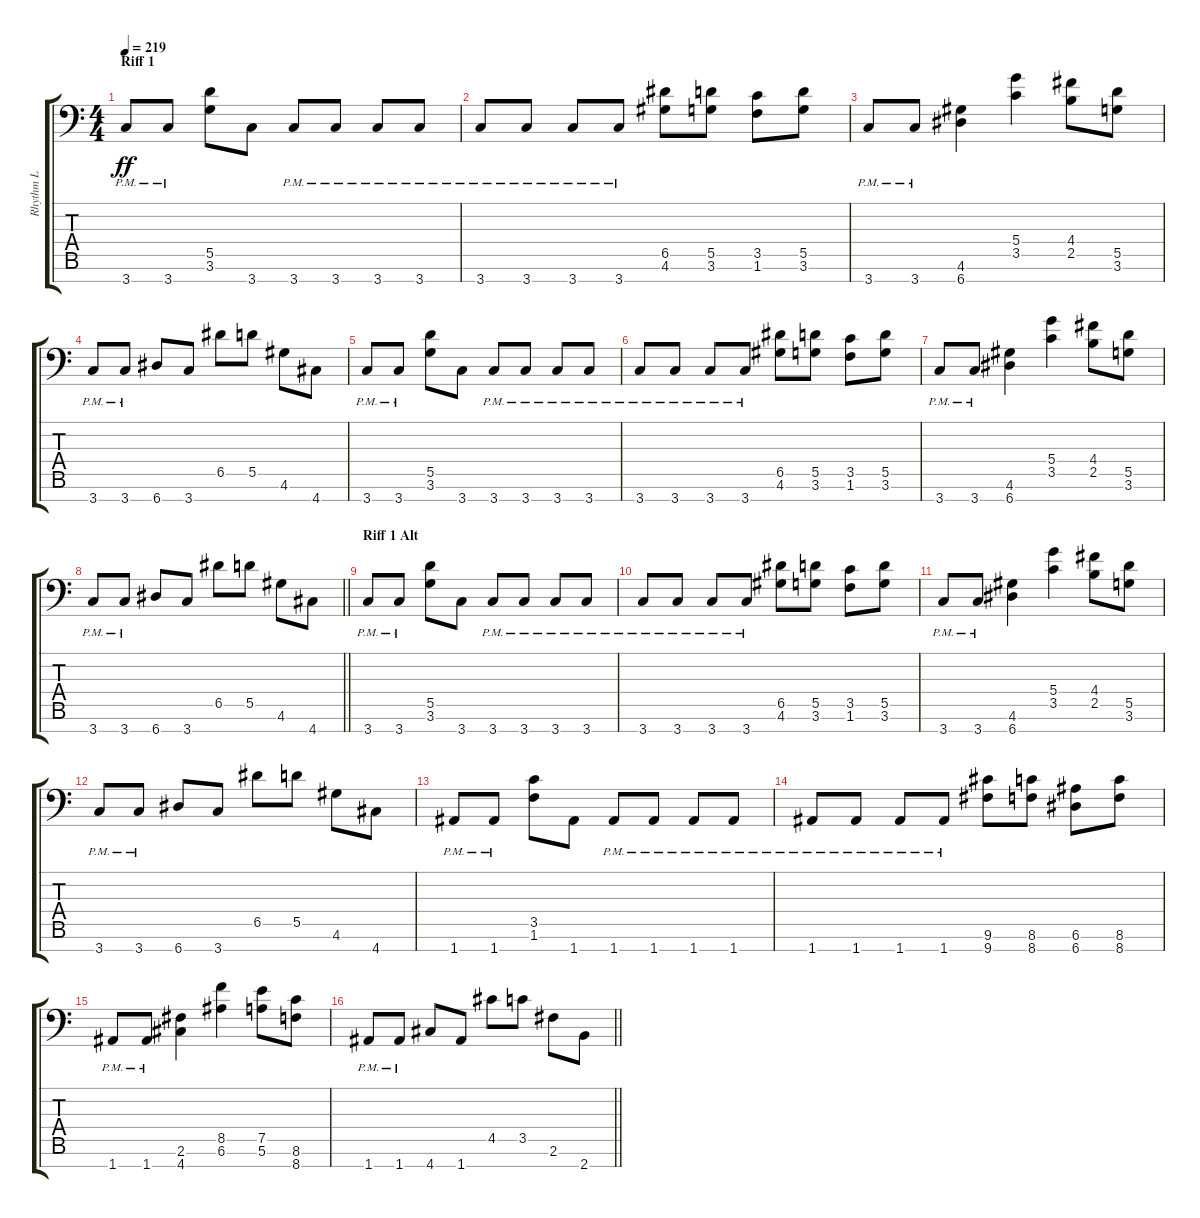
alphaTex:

\track ("Rhythm L" "Rhythm L") {instrument distortionguitar}
\staff {score tabs}
\tuning (E4 B3 G3 D3 A2 E2 A1) {hide}
\ts (4 4)
\section ("" "Riff 1")
\tempo 219
\clef f4
\ks c
3.7{pm}.8{dy ff} 3.7{pm}.8 (5.5 3.6).8 3.7.8 3.7{pm}.8 3.7{pm}.8 3.7{pm}.8 3.7{pm}.8 |
3.7{pm}.8 3.7{pm}.8 3.7{pm}.8 3.7{pm}.8 (6.5 4.6).8 (5.5 3.6).8 (3.5 1.6).8 (5.5 3.6).8 |
3.7{pm}.8 3.7{pm}.8 (4.6 6.7).4 (5.4 3.5).4 (4.4 2.5).8 (5.5 3.6).8 |
3.7{pm}.8 3.7{pm}.8 6.7.8 3.7.8 6.5.8 5.5.8 4.6.8 4.7.8 |
3.7{pm}.8 3.7{pm}.8 (5.5 3.6).8 3.7.8 3.7{pm}.8 3.7{pm}.8 3.7{pm}.8 3.7{pm}.8 |
3.7{pm}.8 3.7{pm}.8 3.7{pm}.8 3.7{pm}.8 (6.5 4.6).8 (5.5 3.6).8 (3.5 1.6).8 (5.5 3.6).8 |
3.7{pm}.8 3.7{pm}.8 (4.6 6.7).4 (5.4 3.5).4 (4.4 2.5).8 (5.5 3.6).8 |
\barLineRight lightlight
3.7{pm}.8 3.7{pm}.8 6.7.8 3.7.8 6.5.8 5.5.8 4.6.8 4.7.8 |
\section ("" "Riff 1 Alt")
3.7{pm}.8 3.7{pm}.8 (5.5 3.6).8 3.7.8 3.7{pm}.8 3.7{pm}.8 3.7{pm}.8 3.7{pm}.8 |
3.7{pm}.8 3.7{pm}.8 3.7{pm}.8 3.7{pm}.8 (6.5 4.6).8 (5.5 3.6).8 (3.5 1.6).8 (5.5 3.6).8 |
3.7{pm}.8 3.7{pm}.8 (4.6 6.7).4 (5.4 3.5).4 (4.4 2.5).8 (5.5 3.6).8 |
3.7{pm}.8 3.7{pm}.8 6.7.8 3.7.8 6.5.8 5.5.8 4.6.8 4.7.8 |
1.7{pm}.8 1.7{pm}.8 (3.5 1.6).8 1.7.8 1.7{pm}.8 1.7{pm}.8 1.7{pm}.8 1.7{pm}.8 |
1.7{pm}.8 1.7{pm}.8 1.7{pm}.8 1.7{pm}.8 (9.6 9.7).8 (8.6 8.7).8 (6.6 6.7).8 (8.6 8.7).8 |
1.7{pm}.8 1.7{pm}.8 (2.6 4.7).4 (8.5 6.6).4 (7.5 5.6).8 (8.6 8.7).8 |
\barLineRight lightlight
1.7{pm}.8 1.7{pm}.8 4.7.8 1.7.8 4.5.8 3.5.8 2.6.8 2.7.8
